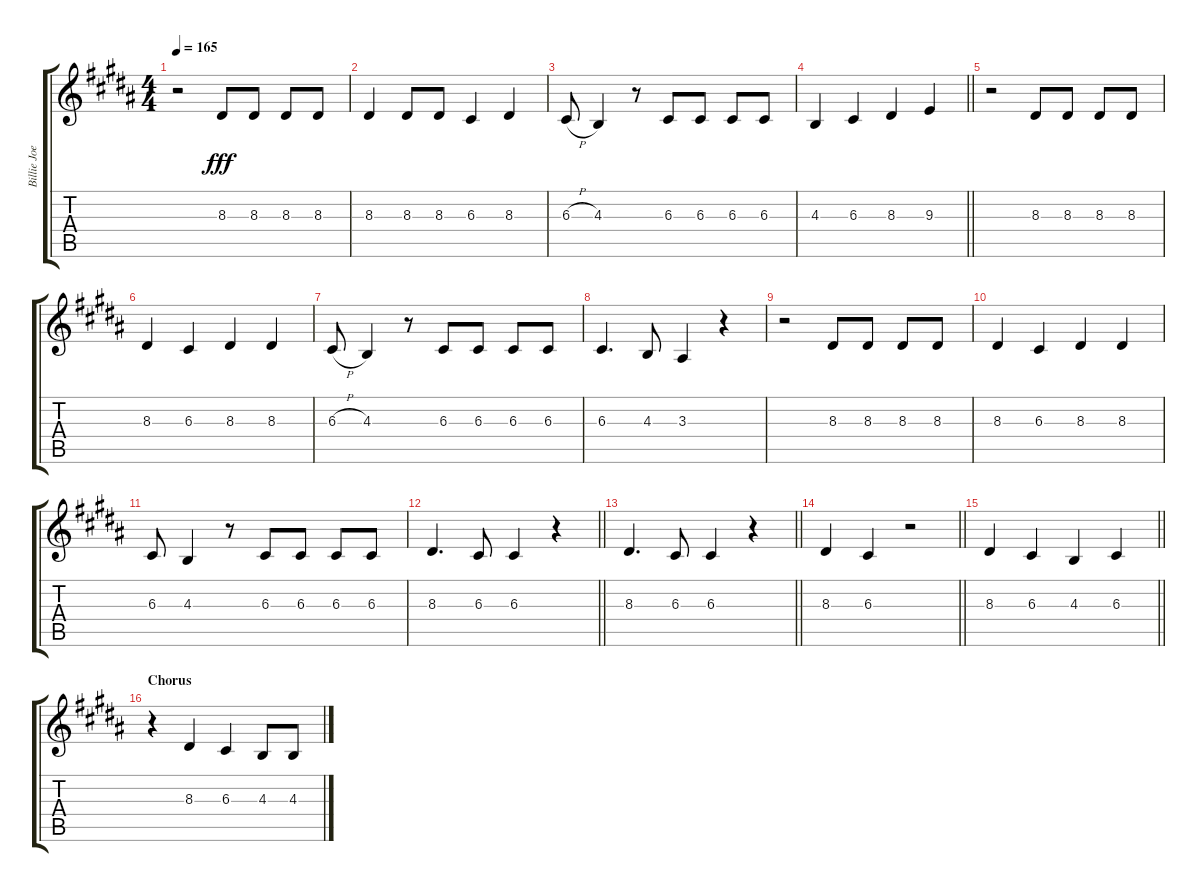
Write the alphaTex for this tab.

\track ("Billie Joe (Vocals)" "Billie Joe") {instrument lead2sawtooth}
\staff {score tabs}
\tuning (E4 B3 G3 D3 A2 E2) {hide}
\ts (4 4)
\tempo 165
\clef g2
\ks b
r.2{dy fff} 8.3.8 8.3.8 8.3.8 8.3.8 |
8.3.4 8.3.8 8.3.8 6.3.4 8.3.4 |
6.3{h}.8 4.3.4 r.8 6.3.8 6.3.8 6.3.8 6.3.8 |
\barLineRight lightlight
4.3.4 6.3.4 8.3.4 9.3.4 |
r.2 8.3.8 8.3.8 8.3.8 8.3.8 |
8.3.4 6.3.4 8.3.4 8.3.4 |
6.3{h}.8 4.3.4 r.8 6.3.8 6.3.8 6.3.8 6.3.8 |
6.3.4{d} 4.3.8 3.3.4 r.4 |
r.2 8.3.8 8.3.8 8.3.8 8.3.8 |
8.3.4 6.3.4 8.3.4 8.3.4 |
6.3.8 4.3.4 r.8 6.3.8 6.3.8 6.3.8 6.3.8 |
\barLineRight lightlight
8.3.4{d} 6.3.8 6.3.4 r.4 |
\barLineRight lightlight
8.3.4{d} 6.3.8 6.3.4 r.4 |
\barLineRight lightlight
8.3.4 6.3.4 r.2 |
\barLineRight lightlight
8.3.4 6.3.4 4.3.4 6.3.4 |
\section ("" "Chorus")
r.4 8.3.4 6.3.4 4.3.8 4.3.8
